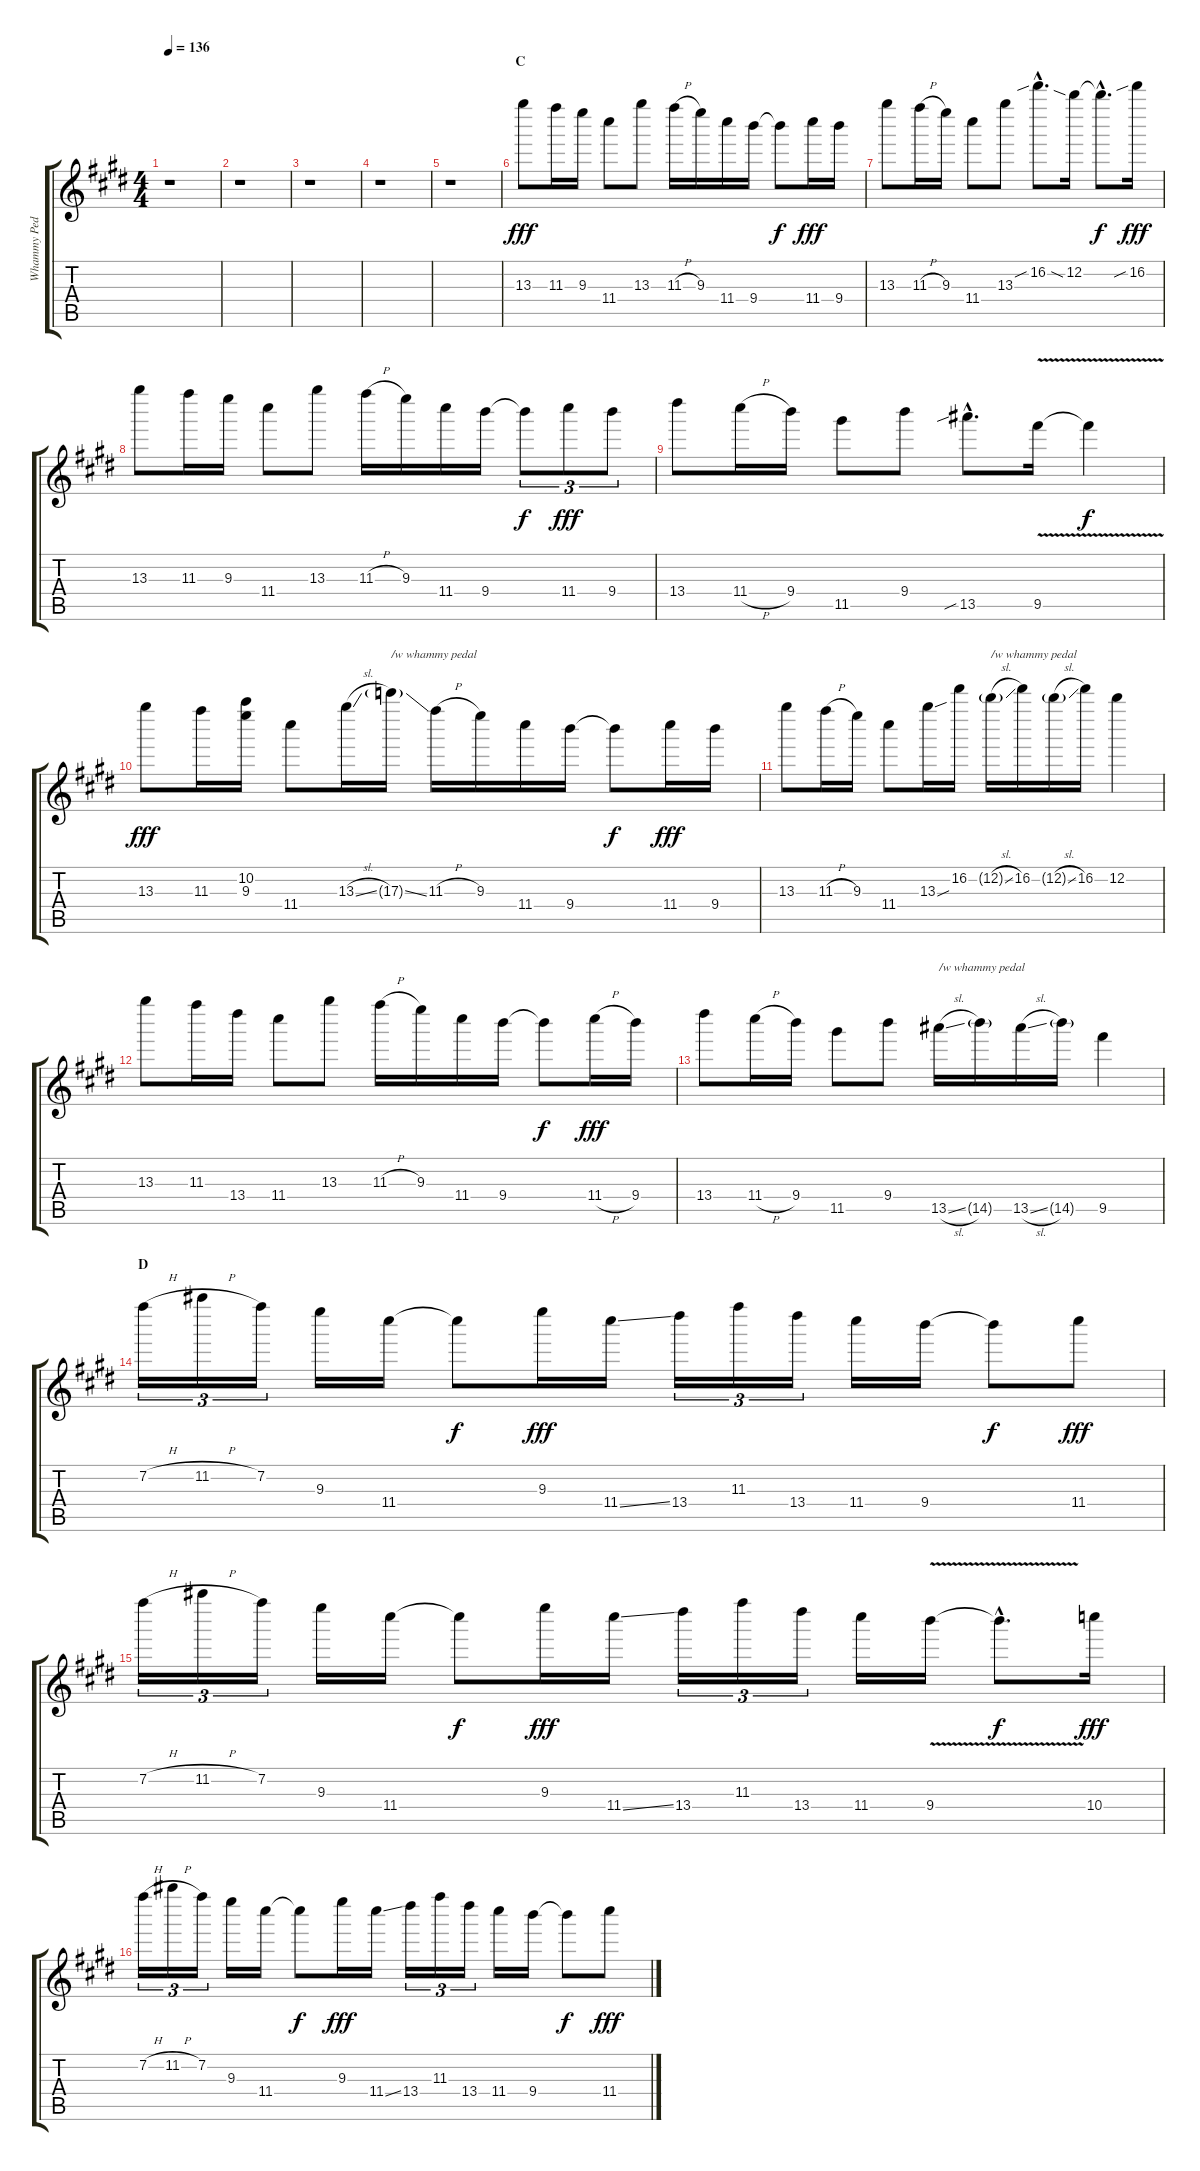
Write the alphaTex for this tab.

\track ("Whammy Pedal +15ma" "Whammy Ped") {instrument distortionguitar}
\staff {score tabs}
\tuning (E6 B5 G5 D5 A4 E4) {hide}
\ts (4 4)
\tempo 136
\clef g2
\ks e
r.1{dy fff} |
r.1 |
r.1 |
r.1 |
r.1 |
\section ("" "C")
13.3.8 11.3.16 9.3.16 11.4.8 13.3.8 11.3{h}.16 9.3.16 11.4.16 9.4.16 9.4{t}.8{dy f} 11.4.16{dy fff} 9.4.16 |
13.3.8 11.3{h}.16 9.3.16 11.4.8 13.3.8 16.2{sib hac}.8{d} 12.2{sia}.16 12.2{hac t}.8{d dy f} 16.2{sib}.16{dy fff} |
13.3.8 11.3.16 9.3.16 11.4.8 13.3.8 11.3{h}.16 9.3.16 11.4.16 9.4.16 9.4{t}.8{tu (3 2) dy f} 11.4.8{tu (3 2) dy fff} 9.4.8{tu (3 2)} |
13.4.8 11.4{h}.16 9.4.16 11.5.8 9.4.8 13.5{sib hac}.8{d} 9.5{v}.16 9.5{t}.4{dy f} |
13.3.8{dy fff} 11.3.16 (10.2 9.3).16 11.4.8 13.3{sl}.16 17.3{ss g}.16{txt "/w whammy pedal"} 11.3{h}.16 9.3.16 11.4.16 9.4.16 9.4{t}.8{dy f} 11.4.16{dy fff} 9.4.16 |
13.3.8 11.3{h}.16 9.3.16 11.4.8 13.3{sou}.16 16.2.16 12.2{sl g}.16{txt "/w whammy pedal"} 16.2.16 12.2{sl g}.16 16.2.16 12.2.4 |
13.3.8 11.3.16 13.4.16 11.4.8 13.3.8 11.3{h}.16 9.3.16 11.4.16 9.4.16 9.4{t}.8{dy f} 11.4{h}.16{dy fff} 9.4.16 |
13.4.8 11.4{h}.16 9.4.16 11.5.8 9.4.8 13.5{sl}.16{txt "/w whammy pedal"} 14.5{g}.16 13.5{sl}.16 14.5{g}.16 9.5.4 |
\section ("" "D")
7.2{h}.16{tu (3 2)} 11.2{h}.16{tu (3 2)} 7.2.16{tu (3 2)} 9.3.16 11.4.16 11.4{t}.8{dy f} 9.3.16{dy fff} 11.4{ss}.16 13.4.16{tu (3 2)} 11.3.16{tu (3 2)} 13.4.16{tu (3 2)} 11.4.16 9.4.16 9.4{t}.8{dy f} 11.4.8{dy fff} |
7.2{h}.16{tu (3 2)} 11.2{h}.16{tu (3 2)} 7.2.16{tu (3 2)} 9.3.16 11.4.16 11.4{t}.8{dy f} 9.3.16{dy fff} 11.4{ss}.16 13.4.16{tu (3 2)} 11.3.16{tu (3 2)} 13.4.16{tu (3 2)} 11.4.16 9.4{v}.16 9.4{hac t}.8{d dy f} 10.4.16{dy fff} |
7.2{h}.16{tu (3 2)} 11.2{h}.16{tu (3 2)} 7.2.16{tu (3 2)} 9.3.16 11.4.16 11.4{t}.8{dy f} 9.3.16{dy fff} 11.4{ss}.16 13.4.16{tu (3 2)} 11.3.16{tu (3 2)} 13.4.16{tu (3 2)} 11.4.16 9.4.16 9.4{t}.8{dy f} 11.4.8{dy fff}
